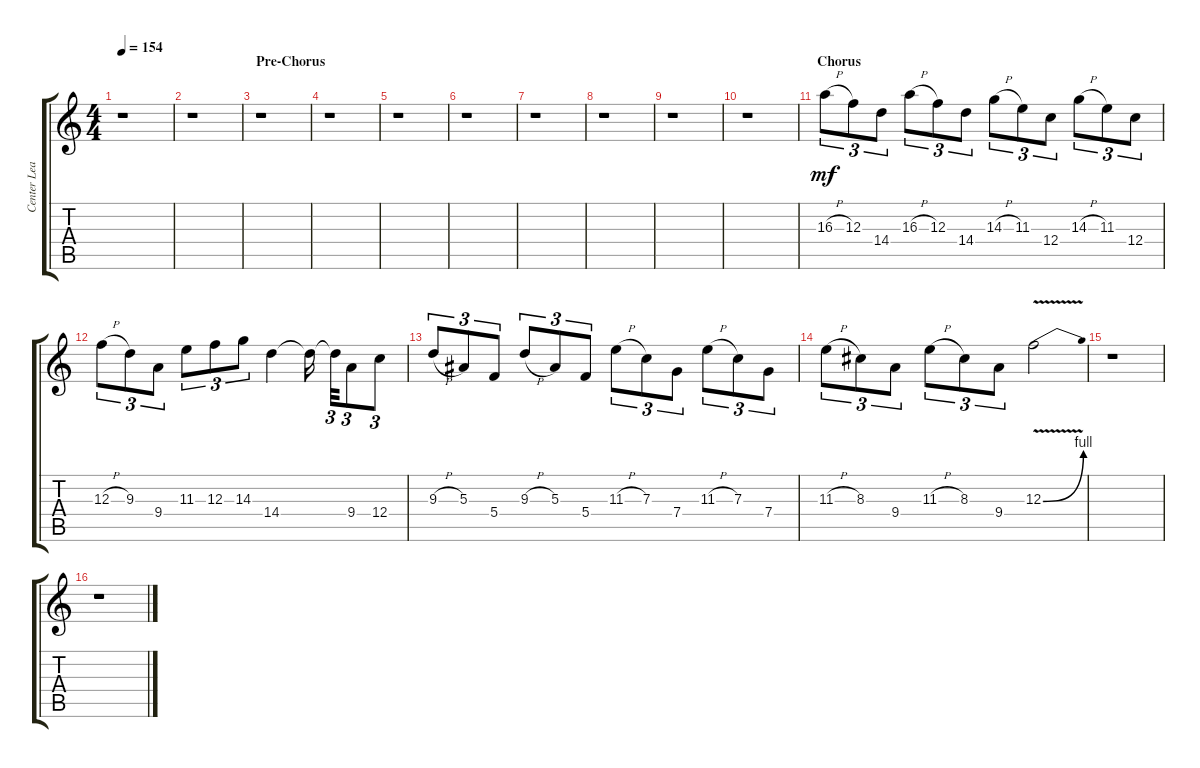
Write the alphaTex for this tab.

\track ("Center Lead 2" "Center Lea") {instrument overdrivenguitar}
\staff {score tabs}
\tuning (D4 A3 F3 C3 G2 C2) {hide}
\ts (4 4)
\tempo 154
\clef g2
\ks aminor
r.1{dy mf} |
r.1 |
\section ("" "Pre-Chorus")
r.1 |
r.1 |
r.1 |
r.1 |
r.1 |
r.1 |
r.1 |
r.1 |
\section ("" "Chorus")
16.3{h}.8{tu (3 2)} 12.3.8{tu (3 2)} 14.4.8{tu (3 2)} 16.3{h}.8{tu (3 2)} 12.3.8{tu (3 2)} 14.4.8{tu (3 2)} 14.3{h}.8{tu (3 2)} 11.3.8{tu (3 2)} 12.4.8{tu (3 2)} 14.3{h}.8{tu (3 2)} 11.3.8{tu (3 2)} 12.4.8{tu (3 2)} |
12.3{h}.8{tu (3 2)} 9.3.8{tu (3 2)} 9.4.8{tu (3 2)} 11.3.8{tu (3 2)} 12.3.8{tu (3 2)} 14.3.8{tu (3 2)} 14.4.4 14.4{t}.16 14.4{t}.32{tu (3 2)} 9.4.8{tu (3 2)} 12.4.8{tu (3 2)} |
9.3{h}.8{tu (3 2)} 5.3.8{tu (3 2)} 5.4.8{tu (3 2)} 9.3{h}.8{tu (3 2)} 5.3.8{tu (3 2)} 5.4.8{tu (3 2)} 11.3{h}.8{tu (3 2)} 7.3.8{tu (3 2)} 7.4.8{tu (3 2)} 11.3{h}.8{tu (3 2)} 7.3.8{tu (3 2)} 7.4.8{tu (3 2)} |
11.3{h}.8{tu (3 2)} 8.3.8{tu (3 2)} 9.4.8{tu (3 2)} 11.3{h}.8{tu (3 2)} 8.3.8{tu (3 2)} 9.4.8{tu (3 2)} 12.3{be (bend 0 0 60 4) v}.2 |
r.1 |
r.1
